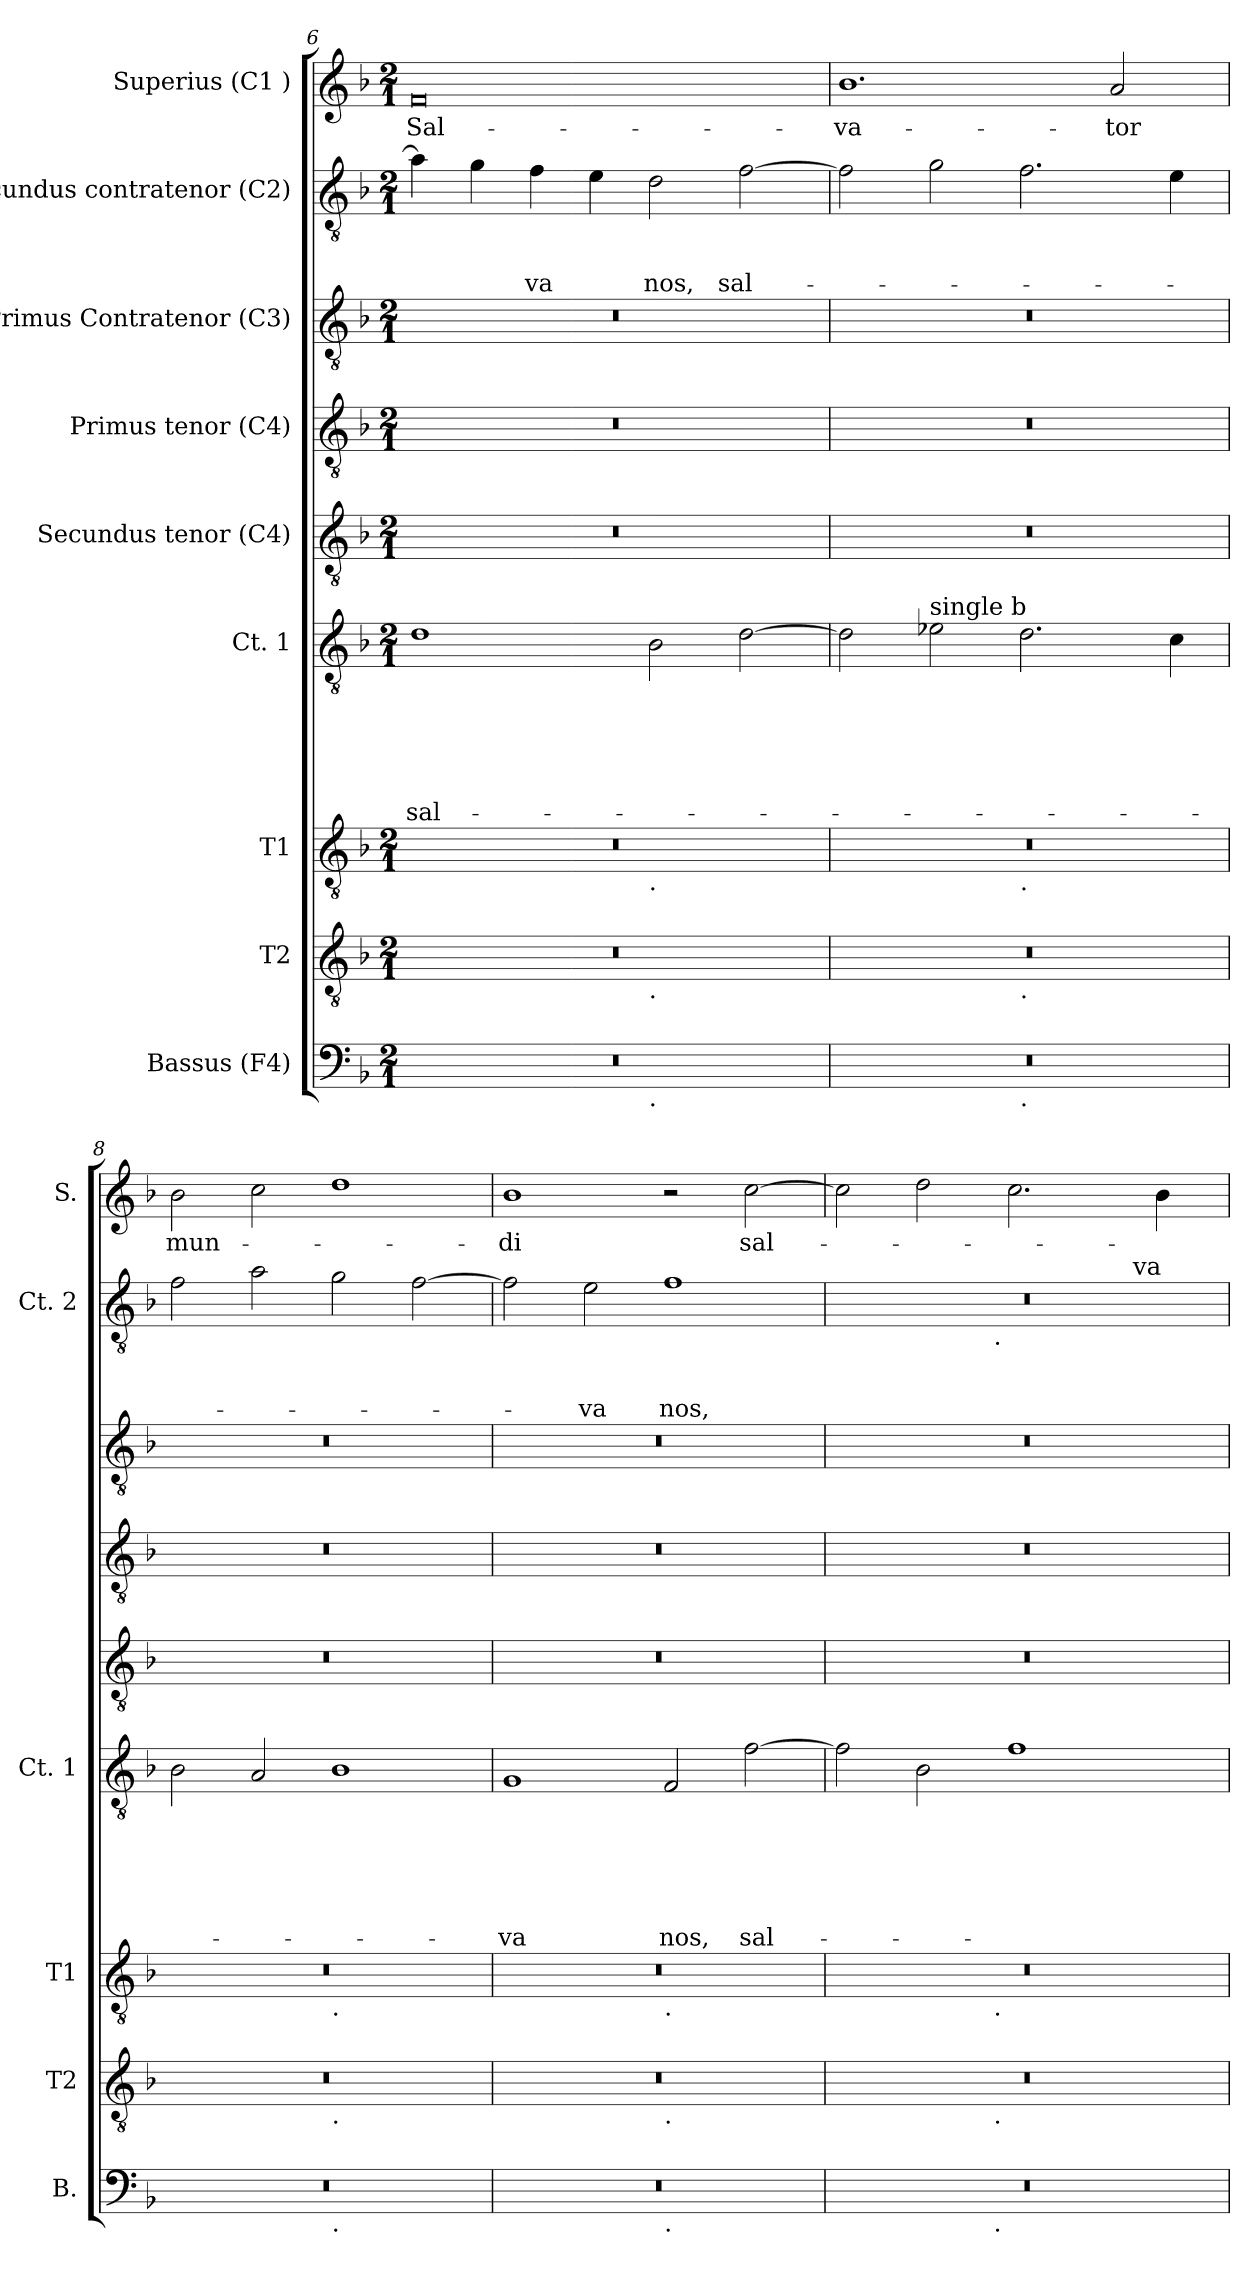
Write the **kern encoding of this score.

**kern	**kern	**kern	**kern	**text	**text	**text	**text	**text	**text	**kern	**kern	**kern	**kern	**text	**text	**text	**kern	**text
*part9	*part8	*part7	*part6	*part6	*part6	*part6	*part6	*part6	*part6	*part5	*part4	*part3	*part2	*part2	*part2	*part2	*part1	*part1
*staff9	*staff8	*staff7	*staff6	*staff6	*staff6	*staff6	*staff6	*staff6	*staff6	*staff5	*staff4	*staff3	*staff2	*staff2	*staff2	*staff2	*staff1	*staff1
*I"Bassus (F4)	*I"T2	*I"T1	*I"Ct. 1	*	*	*	*	*	*	*I"Secundus tenor (C4)	*I"Primus tenor (C4)	*I"Primus Contratenor (C3)	*I"Secundus contratenor (C2)	*	*	*	*I"Superius (C1 )	*
*I'B.	*I'T2	*I'T1	*I'Ct. 1	*	*	*	*	*	*	*	*	*	*I'Ct. 2	*	*	*	*I'S.	*
!!LO:LB:g=z
*clefF4	*clefGv2	*clefGv2	*clefGv2	*	*	*	*	*	*	*clefGv2	*clefGv2	*clefGv2	*clefGv2	*	*	*	*clefG2	*
*k[b-]	*k[b-]	*k[b-]	*k[b-]	*	*	*	*	*	*	*k[b-]	*k[b-]	*k[b-]	*k[b-]	*	*	*	*k[b-]	*
*F:	*F:	*F:	*F:	*	*	*	*	*	*	*F:	*F:	*F:	*F:	*	*	*	*F:	*
*M2/1	*M2/1	*M2/1	*M2/1	*	*	*	*	*	*	*M2/1	*M2/1	*M2/1	*M2/1	*	*	*	*M2/1	*
=6	=6	=6	=6	=6	=6	=6	=6	=6	=6	=6	=6	=6	=6	=6	=6	=6	=6	=6
!	!	!	!	!	!	!	!	!	!LO:LY:b	!	!	!	!	!	!	!	!	!LO:LY:b:rj
*^	*^	*^	*	*	*	*	*	*	*	*	*	*	*	*	*	*	*	*
0r	1ryy	0r	1ryy	0r	1ryy	1d	.	.	.	.	.	sal-	0r	0r	0r	4a\]	.	.	.	0f	Sal-
.	.	.	.	.	.	.	.	.	.	.	.	.	.	.	.	4g\	.	.	.	.	.
!	!	!	!	!	!	!	!	!	!	!	!	!	!	!	!	!	!	!	!LO:LY:b:rj	!	!
.	.	.	.	.	.	.	.	.	.	.	.	.	.	.	.	4f\	.	.	-va	.	.
.	.	.	.	.	.	.	.	.	.	.	.	.	.	.	.	4e\	.	.	.	.	.
!	!	!	!	!	!LO:TX:b:t=.	!	!	!	!	!	!	!	!	!	!	!	!	!	!	!	!
!	!	!	!LO:TX:b:t=.	!	!	!	!	!	!	!	!	!	!	!	!	!	!	!	!	!	!
!	!LO:TX:b:t=.	!	!	!	!	!	!	!	!	!	!	!	!	!	!	!	!	!	!	!	!
!	!	!	!	!	!	!	!	!	!	!	!	!	!	!	!	!	!	!	!LO:LY:b:rj	!	!
.	1ryy	.	1ryy	.	1ryy	2B-\	.	.	.	.	.	.	.	.	.	2d\	.	.	nos,	.	.
!	!	!	!	!	!	!	!	!	!	!	!	!	!	!	!	!	!	!	!LO:LY:b:rj	!	!
.	.	.	.	.	.	[>2d\	.	.	.	.	.	.	.	.	.	[>2f\	.	.	sal-	.	.
=7	=7	=7	=7	=7	=7	=7	=7	=7	=7	=7	=7	=7	=7	=7	=7	=7	=7	=7	=7	=7	=7
!	!	!	!	!	!	!	!	!	!	!	!	!	!	!	!	!	!	!	!	!	!LO:LY:b:rj
0r	1ryy	0r	1ryy	0r	1ryy	2d\]	.	.	.	.	.	.	0r	0r	0r	2f\]	.	.	.	1.b-	-va-
!	!	!	!	!	!	!LO:TX:a:t=single b	!	!	!	!	!	!	!	!	!	!	!	!	!	!	!
.	.	.	.	.	.	2e-\	.	.	.	.	.	.	.	.	.	2g\	.	.	.	.	.
!	!	!	!	!	!LO:TX:b:t=.	!	!	!	!	!	!	!	!	!	!	!	!	!	!	!	!
!	!	!	!LO:TX:b:t=.	!	!	!	!	!	!	!	!	!	!	!	!	!	!	!	!	!	!
!	!LO:TX:b:t=.	!	!	!	!	!	!	!	!	!	!	!	!	!	!	!	!	!	!	!	!
.	1ryy	.	1ryy	.	1ryy	2.d\	.	.	.	.	.	.	.	.	.	2.f\	.	.	.	.	.
!	!	!	!	!	!	!	!	!	!	!	!	!	!	!	!	!	!	!	!	!	!LO:LY:b:rj
.	.	.	.	.	.	.	.	.	.	.	.	.	.	.	.	.	.	.	.	2a/	-tor
.	.	.	.	.	.	4c\	.	.	.	.	.	.	.	.	.	4e\	.	.	.	.	.
=8	=8	=8	=8	=8	=8	=8	=8	=8	=8	=8	=8	=8	=8	=8	=8	=8	=8	=8	=8	=8	=8
!	!	!	!	!	!	!	!	!	!	!	!	!	!	!	!	!	!	!	!	!	!LO:LY:b:rj
0r	1ryy	0r	1ryy	0r	1ryy	2B-\	.	.	.	.	.	.	0r	0r	0r	2f\	.	.	.	2b-\	mun-
.	.	.	.	.	.	2A/	.	.	.	.	.	.	.	.	.	2a\	.	.	.	2cc\	.
!	!	!	!	!	!LO:TX:b:t=.	!	!	!	!	!	!	!	!	!	!	!	!	!	!	!	!
!	!	!	!LO:TX:b:t=.	!	!	!	!	!	!	!	!	!	!	!	!	!	!	!	!	!	!
!	!LO:TX:b:t=.	!	!	!	!	!	!	!	!	!	!	!	!	!	!	!	!	!	!	!	!
.	1ryy	.	1ryy	.	1ryy	1B-	.	.	.	.	.	.	.	.	.	2g\	.	.	.	1dd	.
.	.	.	.	.	.	.	.	.	.	.	.	.	.	.	.	[>2f\	.	.	.	.	.
=9	=9	=9	=9	=9	=9	=9	=9	=9	=9	=9	=9	=9	=9	=9	=9	=9	=9	=9	=9	=9	=9
!	!	!	!	!	!	!	!	!	!	!	!	!LO:LY:b	!	!	!	!	!	!	!	!	!LO:LY:b:rj
0r	1ryy	0r	1ryy	0r	1ryy	1G	.	.	.	.	.	-va	0r	0r	0r	2f\]	.	.	.	1b-	-di
!	!	!	!	!	!	!	!	!	!	!	!	!	!	!	!	!	!	!	!LO:LY:b:rj	!	!
.	.	.	.	.	.	.	.	.	.	.	.	.	.	.	.	2e\	.	.	-va	.	.
!	!	!	!	!	!LO:TX:b:t=.	!	!	!	!	!	!	!	!	!	!	!	!	!	!	!	!
!	!	!	!LO:TX:b:t=.	!	!	!	!	!	!	!	!	!	!	!	!	!	!	!	!	!	!
!	!LO:TX:b:t=.	!	!	!	!	!	!	!	!	!	!	!	!	!	!	!	!	!	!	!	!
!	!	!	!	!	!	!	!	!	!	!	!	!LO:LY:b	!	!	!	!	!	!	!LO:LY:b:rj	!	!
.	1ryy	.	1ryy	.	1ryy	2F/	.	.	.	.	.	nos,	.	.	.	1f	.	.	nos,	2r	.
!	!	!	!	!	!	!	!	!	!	!	!	!LO:LY:b	!	!	!	!	!	!	!	!	!LO:LY:b:rj
.	.	.	.	.	.	[>2f\	.	.	.	.	.	sal-	.	.	.	.	.	.	.	[>2cc\	sal-
=10	=10	=10	=10	=10	=10	=10	=10	=10	=10	=10	=10	=10	=10	=10	=10	=10	=10	=10	=10	=10	=10
*	*	*	*	*	*	*	*	*	*	*	*	*	*	*	*	*^	*	*	*	*	*
*	*	*	*	*	*	*	*	*	*	*	*	*	*	*	*	*	*^	*	*	*	*	*
0r	2ryy	0r	2ryy	0r	2ryy	2f\]	.	.	.	.	.	.	0r	0r	0r	0r	2ryy	1ryy	.	.	.	2cc\]	.
.	4...ryy	.	4...ryy	.	4...ryy	2B-\	.	.	.	.	.	.	.	.	.	.	4...ryy	.	.	.	.	2dd\	.
!	!	!	!	!	!	!	!	!	!	!	!	!	!	!	!	!	!LO:TX:b:t=.	!	!	!	!	!	!
!	!	!	!	!	!LO:TX:b:t=.	!	!	!	!	!	!	!	!	!	!	!	!	!	!	!	!	!	!
!	!	!	!LO:TX:b:t=.	!	!	!	!	!	!	!	!	!	!	!	!	!	!	!	!	!	!	!	!
!	!LO:TX:b:t=.	!	!	!	!	!	!	!	!	!	!	!	!	!	!	!	!	!	!	!	!	!	!
.	1ryy	.	1ryy	.	1ryy	.	.	.	.	.	.	.	.	.	.	.	1ryy	.	.	.	.	.	.
.	.	.	.	.	.	1f	.	.	.	.	.	.	.	.	.	.	.	2ryy	.	.	.	2.cc\	.
.	.	.	.	.	.	.	.	.	.	.	.	.	.	.	.	.	.	8.ryy	.	.	.	.	.
!	!	!	!	!	!	!	!	!	!	!	!	!	!	!	!	!	!	!LO:TX:a:t=va	!	!	!	!	!
.	.	.	.	.	.	.	.	.	.	.	.	.	.	.	.	.	.	4ryy	.	.	.	.	.
.	.	.	.	.	.	.	.	.	.	.	.	.	.	.	.	.	.	.	.	.	.	4b-\	.
.	.	.	.	.	.	.	.	.	.	.	.	.	.	.	.	.	.	16ryy	.	.	.	.	.
.	32ryy	.	32ryy	.	32ryy	.	.	.	.	.	.	.	.	.	.	.	32ryy	.	.	.	.	.	.
*v	*v	*	*	*v	*v	*	*	*	*	*	*	*	*	*	*	*v	*v	*v	*	*	*	*	*
*	*v	*v	*	*	*	*	*	*	*	*	*	*	*	*	*	*	*	*	*
=	=	=	=	=	=	=	=	=	=	=	=	=	=	=	=	=	=	=
*-	*-	*-	*-	*-	*-	*-	*-	*-	*-	*-	*-	*-	*-	*-	*-	*-	*-	*-
